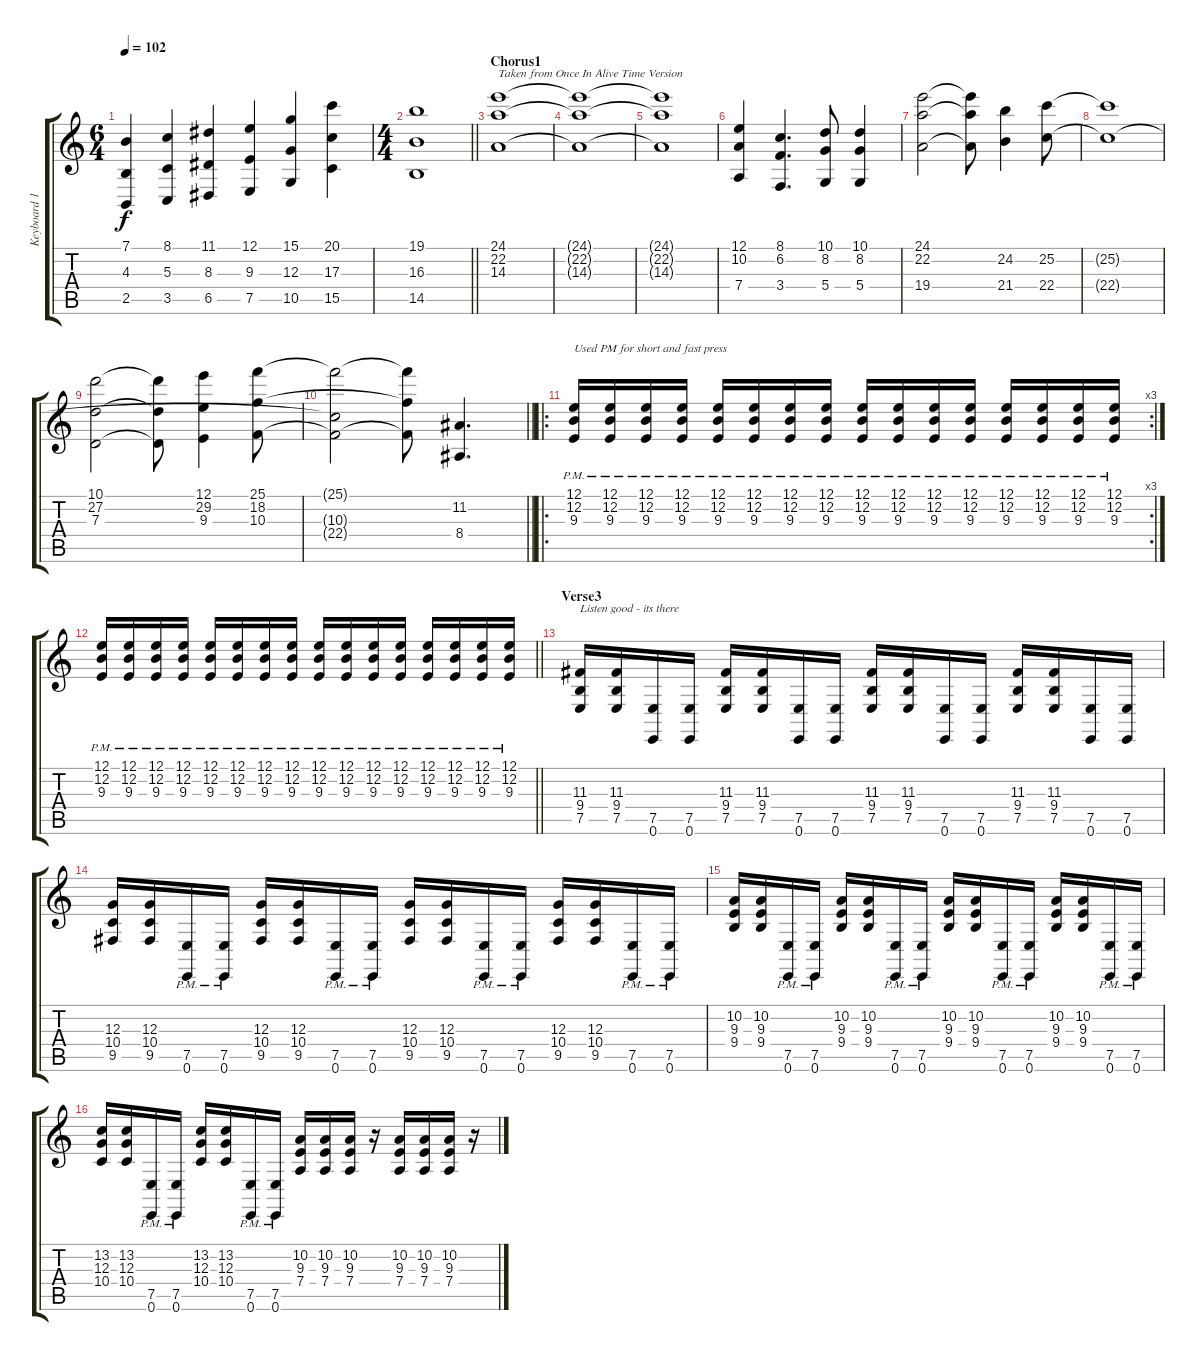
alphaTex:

\track ("Keyboard 1" "Keyboard 1") {instrument lead2sawtooth}
\staff {score tabs}
\tuning (E4 B3 G3 D3 A2 E2) {hide}
\ts (6 4)
\tempo 102
\clef g2
\ks c
(7.1 4.3 2.5).4{dy f} (8.1 5.3 3.5).4 (11.1 8.3 6.5).4 (12.1 9.3 7.5).4 (15.1 12.3 10.5).4 (20.1 17.3 15.5).4 |
\ts (4 4)
\barLineRight lightlight
(19.1 16.3 14.5).1 |
\section ("" "Chorus1")
(24.1 22.2 14.3).1{txt "Taken from Once In Alive Time Version" volume 5} |
(24.1{t} 22.2{t} 14.3{t}).1 |
(24.1{t} 22.2{t} 14.3{t}).1 |
(12.1 10.2 7.4).4 (8.1 6.2 3.4).4{d} (10.1 8.2 5.4).8 (10.1 8.2 5.4).4 |
(24.1 22.2 19.4).2 (24.1{t} 22.2{t} 19.4{t}).8 (24.2 21.4).4 (25.2 22.4).8 |
(25.2{t} 22.4{t}).1 |
(10.1 27.2 7.3).2 (10.1{t} 27.2{t} 7.3{t}).8 (12.1 29.2 9.3).4 (25.1 18.2 10.3).8 |
\barLineRight lightlight
(25.1{t} 10.3{t} 22.4{t}).2 (25.1{t} 18.2{t} 10.3{t}).8 (11.2 8.4).4{d} |
\ro
\rc 3
(12.1{pm} 12.2{pm} 9.3{pm}).16{txt "Used PM for short and fast press" volume 5 instrument lead8bassandlead} (12.1{pm} 12.2{pm} 9.3{pm}).16 (12.1{pm} 12.2{pm} 9.3{pm}).16 (12.1{pm} 12.2{pm} 9.3{pm}).16 (12.1{pm} 12.2{pm} 9.3{pm}).16 (12.1{pm} 12.2{pm} 9.3{pm}).16 (12.1{pm} 12.2{pm} 9.3{pm}).16 (12.1{pm} 12.2{pm} 9.3{pm}).16 (12.1{pm} 12.2{pm} 9.3{pm}).16 (12.1{pm} 12.2{pm} 9.3{pm}).16 (12.1{pm} 12.2{pm} 9.3{pm}).16 (12.1{pm} 12.2{pm} 9.3{pm}).16 (12.1{pm} 12.2{pm} 9.3{pm}).16 (12.1{pm} 12.2{pm} 9.3{pm}).16 (12.1{pm} 12.2{pm} 9.3{pm}).16 (12.1{pm} 12.2{pm} 9.3{pm}).16 |
\barLineRight lightlight
(12.1{pm} 12.2{pm} 9.3{pm}).16 (12.1{pm} 12.2{pm} 9.3{pm}).16 (12.1{pm} 12.2{pm} 9.3{pm}).16 (12.1{pm} 12.2{pm} 9.3{pm}).16 (12.1{pm} 12.2{pm} 9.3{pm}).16 (12.1{pm} 12.2{pm} 9.3{pm}).16 (12.1{pm} 12.2{pm} 9.3{pm}).16 (12.1{pm} 12.2{pm} 9.3{pm}).16 (12.1{pm} 12.2{pm} 9.3{pm}).16 (12.1{pm} 12.2{pm} 9.3{pm}).16 (12.1{pm} 12.2{pm} 9.3{pm}).16 (12.1{pm} 12.2{pm} 9.3{pm}).16 (12.1{pm} 12.2{pm} 9.3{pm}).16 (12.1{pm} 12.2{pm} 9.3{pm}).16 (12.1{pm} 12.2{pm} 9.3{pm}).16 (12.1{pm} 12.2{pm} 9.3{pm}).16 |
\section ("" "Verse3")
(11.3 9.4 7.5).16{txt "Listen good - its there"} (11.3 9.4 7.5).16 (7.5 0.6).16 (7.5 0.6).16 (11.3 9.4 7.5).16 (11.3 9.4 7.5).16 (7.5 0.6).16 (7.5 0.6).16 (11.3 9.4 7.5).16 (11.3 9.4 7.5).16 (7.5 0.6).16 (7.5 0.6).16 (11.3 9.4 7.5).16 (11.3 9.4 7.5).16 (7.5 0.6).16 (7.5 0.6).16 |
(12.3 10.4 9.5).16 (12.3 10.4 9.5).16 (7.5 0.6{pm}).16 (7.5 0.6{pm}).16 (12.3 10.4 9.5).16 (12.3 10.4 9.5).16 (7.5 0.6{pm}).16 (7.5 0.6{pm}).16 (12.3 10.4 9.5).16 (12.3 10.4 9.5).16 (7.5 0.6{pm}).16 (7.5 0.6{pm}).16 (12.3 10.4 9.5).16 (12.3 10.4 9.5).16 (7.5 0.6{pm}).16 (7.5 0.6{pm}).16 |
(10.2 9.3 9.4).16 (10.2 9.3 9.4).16 (7.5 0.6{pm}).16 (7.5 0.6{pm}).16 (10.2 9.3 9.4).16 (10.2 9.3 9.4).16 (7.5 0.6{pm}).16 (7.5 0.6{pm}).16 (10.2 9.3 9.4).16 (10.2 9.3 9.4).16 (7.5 0.6{pm}).16 (7.5 0.6{pm}).16 (10.2 9.3 9.4).16 (10.2 9.3 9.4).16 (7.5 0.6{pm}).16 (7.5 0.6{pm}).16 |
(13.2 12.3 10.4).16 (13.2 12.3 10.4).16 (7.5 0.6{pm}).16 (7.5 0.6{pm}).16 (13.2 12.3 10.4).16 (13.2 12.3 10.4).16 (7.5 0.6{pm}).16 (7.5 0.6{pm}).16 (10.2 9.3 7.4).16 (10.2 9.3 7.4).16 (10.2 9.3 7.4).16 r.16 (10.2 9.3 7.4).16 (10.2 9.3 7.4).16 (10.2 9.3 7.4).16 r.16
